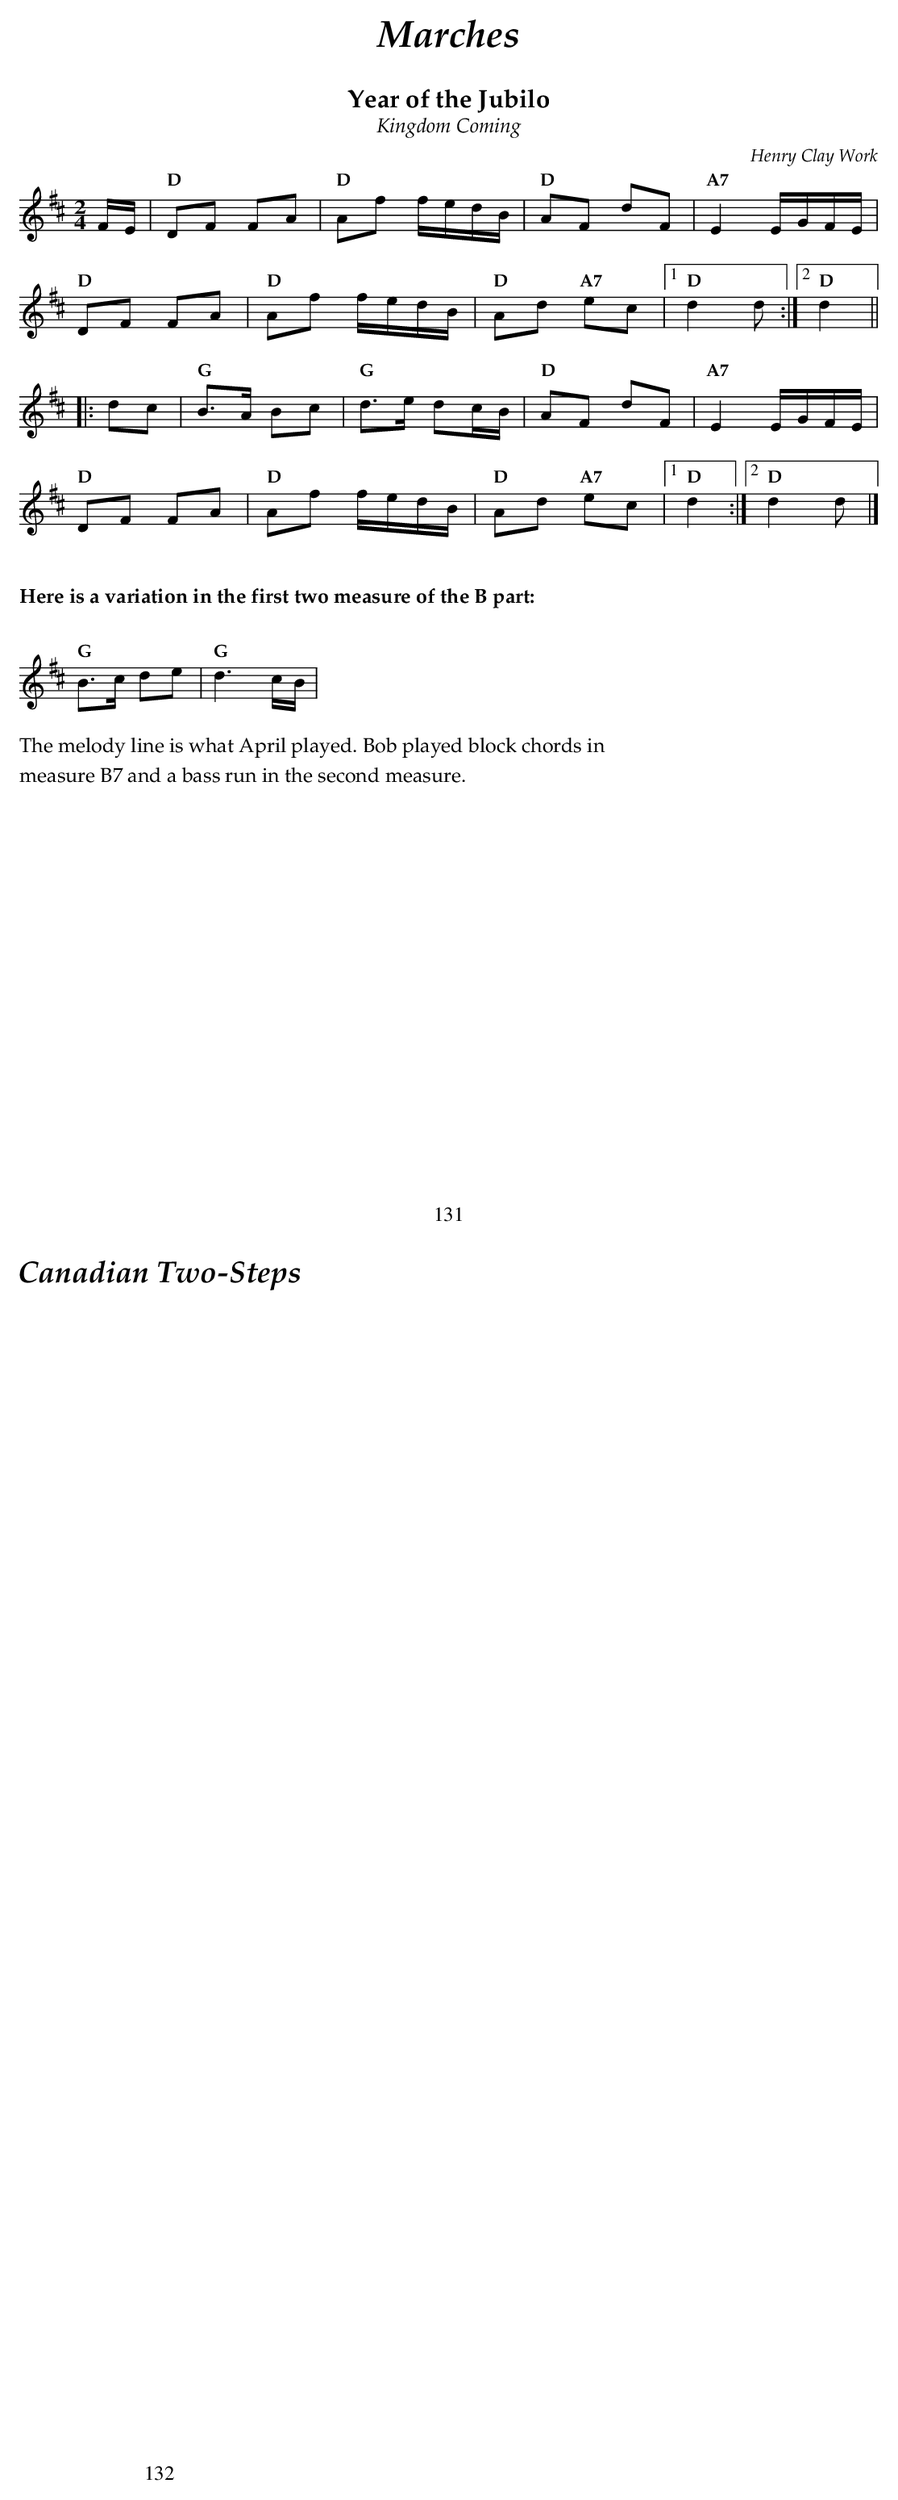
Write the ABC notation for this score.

X:1
T:Year of the Jubilo
T:Kingdom Coming
C:Henry Clay Work
M:2/4
L:1/8
K:D
   F/E/ |\
"D" DF FA | "D" Af f/e/d/B/ | "D" AF dF |  "A7" E2 E/G/F/E/ |
"D" DF FA | "D" Af f/e/d/B/ | "D" Ad "A7" ec |1 "D" d2 d :|2 "D" d2 ||
|: dc  |\
"G" B>A Bc | "G" d>e  dc/2B/2   | "D" AF dF |  "A7" E2 E/G/F/E/ |
"D" DF  FA | "D" Af  f/e/d/B/ | "D" Ad "A7" ec |1 "D"  d2 :|2 "D" d2d |]
%%vskip 20
%%textfont Palatino-Bold 16
%%text Here is a variation in the first two measure of the B part:
%%vskip 20
"G" B>c de | "G" d3  c/2B/2   |
%%textfont Palatino-Roman 16
%%text The melody line is what April played. Bob played block chords in
%%text measure B7 and a bass run in the second measure.
%%vskip 15

Canadian Two-Steps
